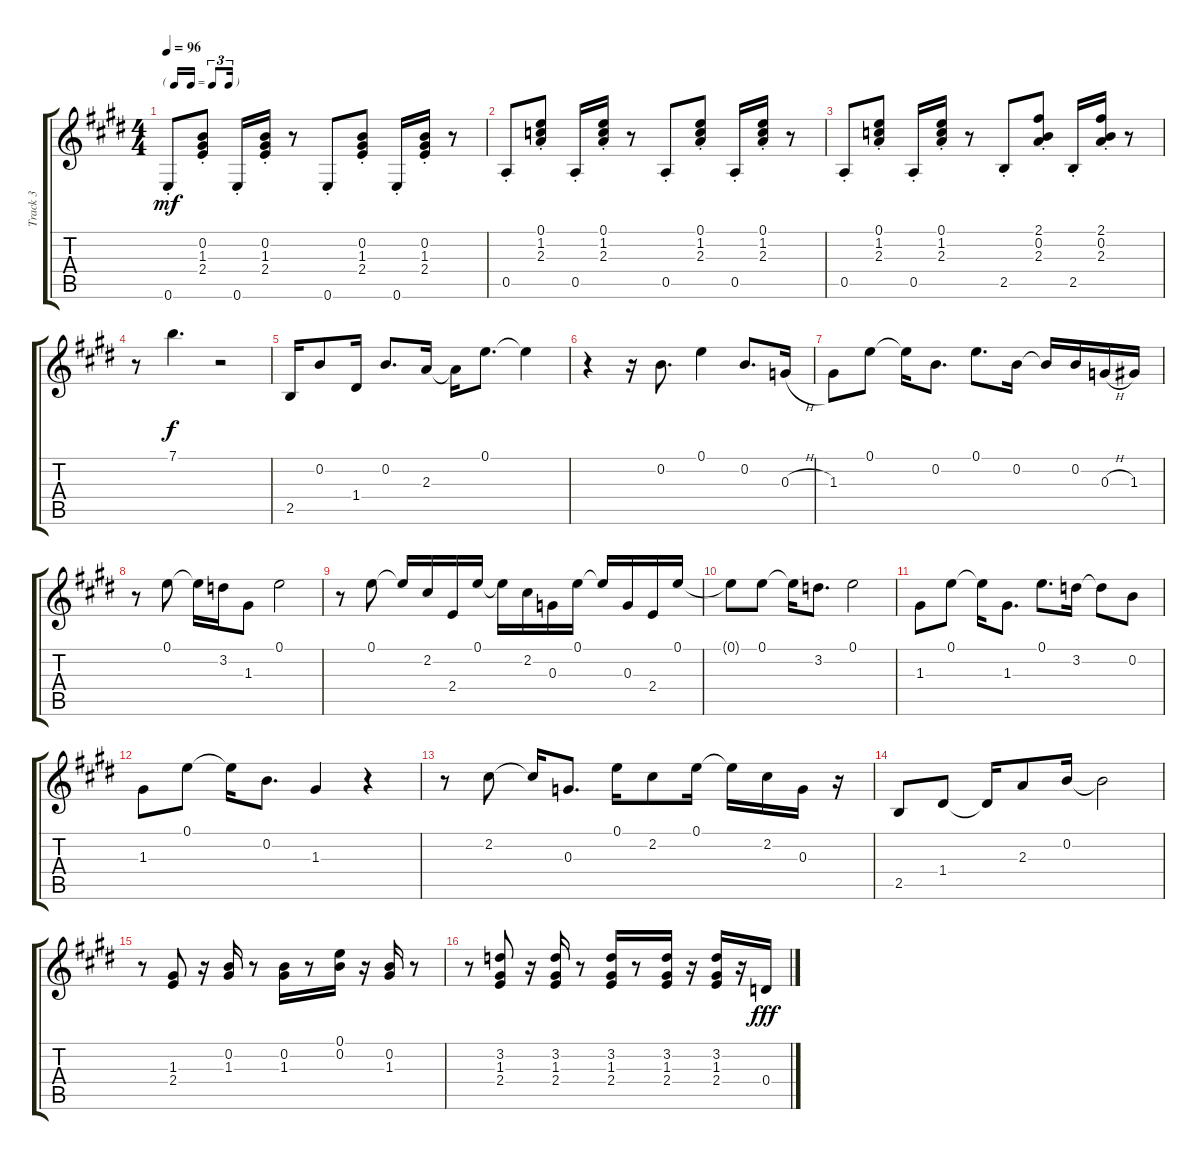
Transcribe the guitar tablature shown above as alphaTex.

\track ("Track 3" "Track 3") {instrument electricguitarjazz}
\staff {score tabs}
\tuning (E4 B3 G3 D3 A2 E2) {hide}
\ts (4 4)
\tf triplet16th
\tempo 96
\clef g2
\ks e
0.6{st}.8{dy mf} (0.2{st} 1.3{st} 2.4{st}).8 0.6{st}.16 (0.2{st} 1.3{st} 2.4{st}).16 r.8 0.6{st}.8 (0.2{st} 1.3{st} 2.4{st}).8 0.6{st}.16 (0.2{st} 1.3{st} 2.4{st}).16 r.8 |
0.5{st}.8 (0.1{st} 1.2{st} 2.3{st}).8 0.5{st}.16 (0.1{st} 1.2{st} 2.3{st}).16 r.8 0.5{st}.8 (0.1{st} 1.2{st} 2.3{st}).8 0.5{st}.16 (0.1{st} 1.2{st} 2.3{st}).16 r.8 |
0.5{st}.8 (0.1{st} 1.2{st} 2.3{st}).8 0.5{st}.16 (0.1{st} 1.2{st} 2.3{st}).16 r.8 2.5{st}.8 (2.1{st} 0.2{st} 2.3{st}).8 2.5{st}.16 (2.1{st} 0.2{st} 2.3{st}).16 r.8 |
r.8 7.1.4{d dy f} r.2 |
2.5.16 0.2.8 1.4.16 0.2.8{d} 2.3.16 2.3{t}.16 0.1.8{d} 0.1{t}.4 |
r.4 r.16 0.2.8{d} 0.1.4 0.2.8{d} 0.3{h}.16 |
1.3.8 0.1.8 0.1{t}.16 0.2.8{d} 0.1.8{d} 0.2.16 0.2{t}.16 0.2.16 0.3{h}.16 1.3.16 |
r.8 0.1.8 0.1{t}.16 3.2.16 1.3.8 0.1.2 |
r.8 0.1.8 0.1{t}.16 2.2.16 2.4.16 0.1.16 0.1{t}.16 2.2.16 0.3.16 0.1.16 0.1{t}.16 0.3.16 2.4.16 0.1.16 |
0.1{t}.8 0.1.8 0.1{t}.16 3.2.8{d} 0.1.2 |
1.3.8 0.1.8 0.1{t}.16 1.3.8{d} 0.1.8{d} 3.2.16 3.2{t}.8 0.2.8 |
1.3.8 0.1.8 0.1{t}.16 0.2.8{d} 1.3.4 r.4 |
r.8 2.2.8 2.2{t}.16 0.3.8{d} 0.1.16 2.2.8 0.1.16 0.1{t}.16 2.2.16 0.3.16 r.16 |
2.5.8 1.4.8 1.4{t}.16 2.3.8 0.2.16 0.2{t}.2 |
r.8 (1.3 2.4).8 r.16 (0.2 1.3).16 r.8 (0.2 1.3).16 r.8 (0.1 0.2).16 r.16 (0.2 1.3).16 r.8 |
r.8 (3.2 1.3 2.4).8 r.16 (3.2 1.3 2.4).16 r.8 (3.2 1.3 2.4).16 r.8 (3.2 1.3 2.4).16 r.16 (3.2 1.3 2.4).16 r.16 0.4{h}.16{dy fff}
